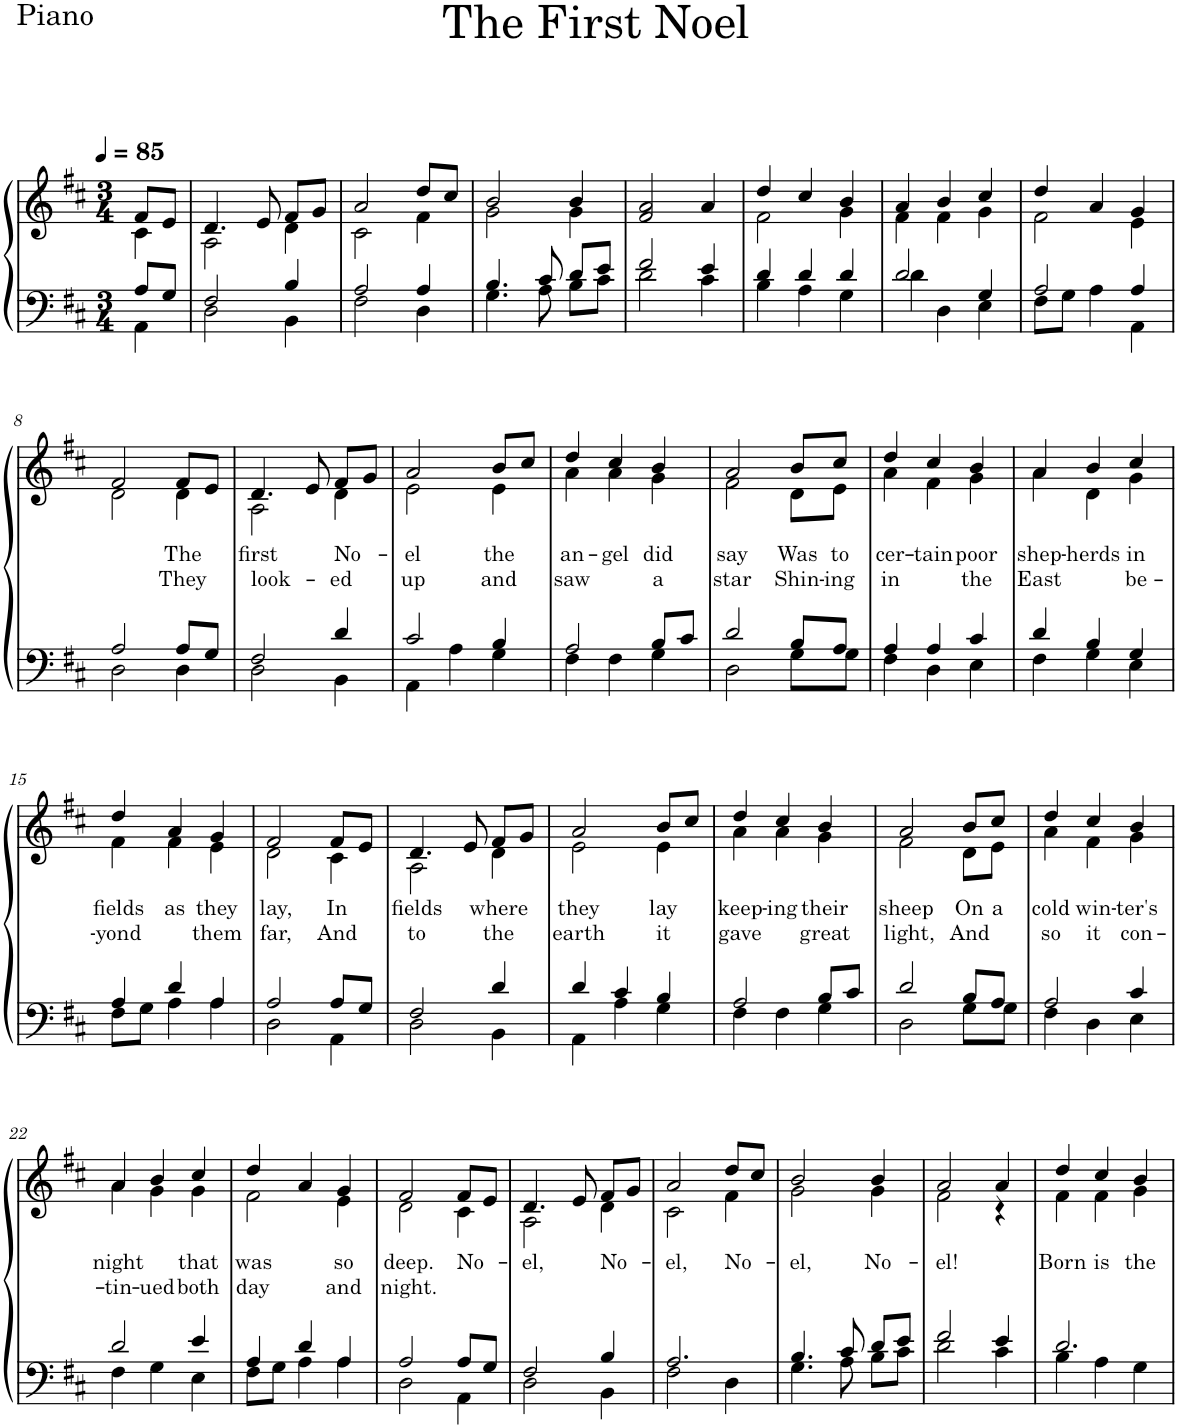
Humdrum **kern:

**kern	**kern	**text	**text
*part1	*part1	*part1	*part1
*staff2	*staff1	*staff1	*staff1
*I"Piano	*	*	*
*I'Pno.	*	*	*
*clefF4	*clefG2	*	*
*k[f#c#]	*k[f#c#]	*	*
*M3/4	*M3/4	*	*
*MM85	*MM85	*	*
=	=	=	=
*^	*^	*	*
8A/L	4AA\	8f#/L	4c#\	.	.
8G/J	.	8e/J	.	.	.
=1	=1	=1	=1	=1	=1
2F#/	2D\	4.d/	2A\	.	.
.	.	8e/	.	.	.
4B/	4BB\	8f#/L	4d\	.	.
.	.	8g/J	.	.	.
=2	=2	=2	=2	=2	=2
2A/	2F#\	2a/	2c#\	.	.
4A/	4D\	8dd/L	4f#\	.	.
.	.	8cc#/J	.	.	.
=3	=3	=3	=3	=3	=3
4.B/	4.G\	2b/	2g\	.	.
8c#/	8A\	.	.	.	.
8d/L	8B\L	4b/	4g\	.	.
8e/J	8c#\J	.	.	.	.
*	*	*v	*v	*	*
=4	=4	=4	=4	=4
2f#/	2d\	2f#/ 2a/	.	.
4e/	4c#\	4a/	.	.
=5	=5	=5	=5	=5
*	*	*^	*	*
4d/	4B\	4dd/	2f#\	.	.
4d/	4A\	4cc#/	.	.	.
4d/	4G\	4b/	4g\	.	.
=6	=6	=6	=6	=6	=6
2d/	4d\	4a/	4f#\	.	.
.	4D\	4b/	4f#\	.	.
4G/	4E\	4cc#/	4g\	.	.
=7	=7	=7	=7	=7	=7
2A/	8F#\L	4dd/	2f#\	.	.
.	8G\J	.	.	.	.
.	4A\	4a/	.	.	.
4A/	4AA\	4g/	4e\	.	.
!!LO:LB:g=z	!!
=8	=8	=8	=8	=8	=8
2A/	2D\	2f#/	2d\	.	.
!	!	!	!	!LO:LY:b	!LO:LY:b
8A/L	4D\	8f#/L	4d\	The	They
8G/J	.	8e/J	.	.	.
=9	=9	=9	=9	=9	=9
!	!	!	!	!LO:LY:b	!LO:LY:b
2F#/	2D\	4.d/	2A\	first	look-
.	.	8e/	.	.	.
!	!	!	!	!LO:LY:b	!LO:LY:b
4d/	4BB\	8f#/L	4d\	No-	-ed
.	.	8g/J	.	.	.
=10	=10	=10	=10	=10	=10
!	!	!	!	!LO:LY:b	!LO:LY:b
2c#/	4AA\	2a/	2e\	-el	up
.	4A\	.	.	.	.
!	!	!	!	!LO:LY:b	!LO:LY:b
4B/	4G\	8b/L	4e\	the	and
.	.	8cc#/J	.	.	.
=11	=11	=11	=11	=11	=11
!	!	!	!	!LO:LY:b	!LO:LY:b
2A/	4F#\	4dd/	4a\	an-	saw
!	!	!	!	!LO:LY:b	!
.	4F#\	4cc#/	4a\	-gel	.
!	!	!	!	!LO:LY:b	!LO:LY:b
8B/L	4G\	4b/	4g\	did	a
8c#/J	.	.	.	.	.
=12	=12	=12	=12	=12	=12
!	!	!	!	!LO:LY:b	!LO:LY:b
2d/	2D\	2a/	2f#\	say	star
!	!	!	!	!LO:LY:b	!LO:LY:b
8B/L	8G\L	8b/L	8d\L	Was	Shin-
!	!	!	!	!LO:LY:b	!LO:LY:b
8A/J	8G\J	8cc#/J	8e\J	to	-ing
=13	=13	=13	=13	=13	=13
!	!	!	!	!LO:LY:b	!LO:LY:b
4A/	4F#\	4dd/	4a\	cer-	in
!	!	!	!	!LO:LY:b	!
4A/	4D\	4cc#/	4f#\	-tain	.
!	!	!	!	!LO:LY:b	!LO:LY:b
4c#/	4E\	4b/	4g\	poor	the
=14	=14	=14	=14	=14	=14
!	!	!	!	!LO:LY:b	!LO:LY:b
4d/	4F#\	4a/	4a\	shep-	East
!	!	!	!	!LO:LY:b	!
4B/	4G\	4b/	4d\	-herds	.
!	!	!	!	!LO:LY:b	!LO:LY:b
4G/	4E\	4cc#/	4g\	in	be-
!!LO:LB:g=z	!!
=15	=15	=15	=15	=15	=15
!	!	!	!	!LO:LY:b	!LO:LY:b
4A/	8F#\L	4dd/	4f#\	fields	-yond
.	8G\J	.	.	.	.
!	!	!	!	!LO:LY:b	!
4d/	4A\	4a/	4f#\	as	.
!	!	!	!	!LO:LY:b	!LO:LY:b
4A/	4A\	4g/	4e\	they	them
=16	=16	=16	=16	=16	=16
!	!	!	!	!LO:LY:b	!LO:LY:b
2A/	2D\	2f#/	2d\	lay,	far,
!	!	!	!	!LO:LY:b	!LO:LY:b
8A/L	4AA\	8f#/L	4c#\	In	And
8G/J	.	8e/J	.	.	.
=17	=17	=17	=17	=17	=17
!	!	!	!	!LO:LY:b	!LO:LY:b
2F#/	2D\	4.d/	2A\	fields	to
.	.	8e/	.	.	.
!	!	!	!	!LO:LY:b	!LO:LY:b
4d/	4BB\	8f#/L	4d\	where	the
.	.	8g/J	.	.	.
=18	=18	=18	=18	=18	=18
!	!	!	!	!LO:LY:b	!LO:LY:b
4d/	4AA\	2a/	2e\	they	earth
4c#/	4A\	.	.	.	.
!	!	!	!	!LO:LY:b	!LO:LY:b
4B/	4G\	8b/L	4e\	lay	it
.	.	8cc#/J	.	.	.
=19	=19	=19	=19	=19	=19
!	!	!	!	!LO:LY:b	!LO:LY:b
2A/	4F#\	4dd/	4a\	keep-	gave
!	!	!	!	!LO:LY:b	!
.	4F#\	4cc#/	4a\	-ing	.
!	!	!	!	!LO:LY:b	!LO:LY:b
8B/L	4G\	4b/	4g\	their	great
8c#/J	.	.	.	.	.
=20	=20	=20	=20	=20	=20
!	!	!	!	!LO:LY:b	!LO:LY:b
2d/	2D\	2a/	2f#\	sheep	light,
!	!	!	!	!LO:LY:b	!LO:LY:b
8B/L	8G\L	8b/L	8d\L	On	And
!	!	!	!	!LO:LY:b	!
8A/J	8G\J	8cc#/J	8e\J	a	.
=21	=21	=21	=21	=21	=21
!	!	!	!	!LO:LY:b	!LO:LY:b
2A/	4F#\	4dd/	4a\	cold	so
!	!	!	!	!LO:LY:b	!LO:LY:b
.	4D\	4cc#/	4f#\	win-	it
!	!	!	!	!LO:LY:b	!LO:LY:b
4c#/	4E\	4b/	4g\	-ter's	con-
!!LO:LB:g=z	!!
=22	=22	=22	=22	=22	=22
!	!	!	!	!LO:LY:b	!LO:LY:b
2d/	4F#\	4a/	4a\	night	-tin-
!	!	!	!	!	!LO:LY:b
.	4G\	4b/	4g\	.	-ued
!	!	!	!	!LO:LY:b	!LO:LY:b
4e/	4E\	4cc#/	4g\	that	both
=23	=23	=23	=23	=23	=23
!	!	!	!	!LO:LY:b	!LO:LY:b
4A/	8F#\L	4dd/	2f#\	was	day
.	8G\J	.	.	.	.
4d/	4A\	4a/	.	.	.
!	!	!	!	!LO:LY:b	!LO:LY:b
4A/	4A\	4g/	4e\	so	and
=24	=24	=24	=24	=24	=24
!	!	!	!	!LO:LY:b	!LO:LY:b
2A/	2D\	2f#/	2d\	deep.	night.
!	!	!	!	!LO:LY:b	!
8A/L	4AA\	8f#/L	4c#\	No-	.
8G/J	.	8e/J	.	.	.
=25	=25	=25	=25	=25	=25
!	!	!	!	!LO:LY:b	!
2F#/	2D\	4.d/	2A\	-el,	.
.	.	8e/	.	.	.
!	!	!	!	!LO:LY:b	!
4B/	4BB\	8f#/L	4d\	No-	.
.	.	8g/J	.	.	.
=26	=26	=26	=26	=26	=26
!	!	!	!	!LO:LY:b	!
2.A/	2F#\	2a/	2c#\	-el,	.
!	!	!	!	!LO:LY:b	!
.	4D\	8dd/L	4f#\	No-	.
.	.	8cc#/J	.	.	.
=27	=27	=27	=27	=27	=27
!	!	!	!	!LO:LY:b	!
4.B/	4.G\	2b/	2g\	-el,	.
8c#/	8A\	.	.	.	.
!	!	!	!	!LO:LY:b	!
8d/L	8B\L	4b/	4g\	No-	.
8e/J	8c#\J	.	.	.	.
=28	=28	=28	=28	=28	=28
!	!	!	!	!LO:LY:b	!
2f#/	2d\	2a/	2f#\	-el!	.
4e/	4c#\	4a/	4r	.	.
=29	=29	=29	=29	=29	=29
!	!	!	!	!LO:LY:b	!
2.d/	4B\	4dd/	4f#\	Born	.
!	!	!	!	!LO:LY:b	!
.	4A\	4cc#/	4f#\	is	.
!	!	!	!	!LO:LY:b	!
.	4G\	4b/	4g\	the	.
*v	*v	*	*	*	*
*	*v	*v	*	*
=	=	=	=
*-	*-	*-	*-
